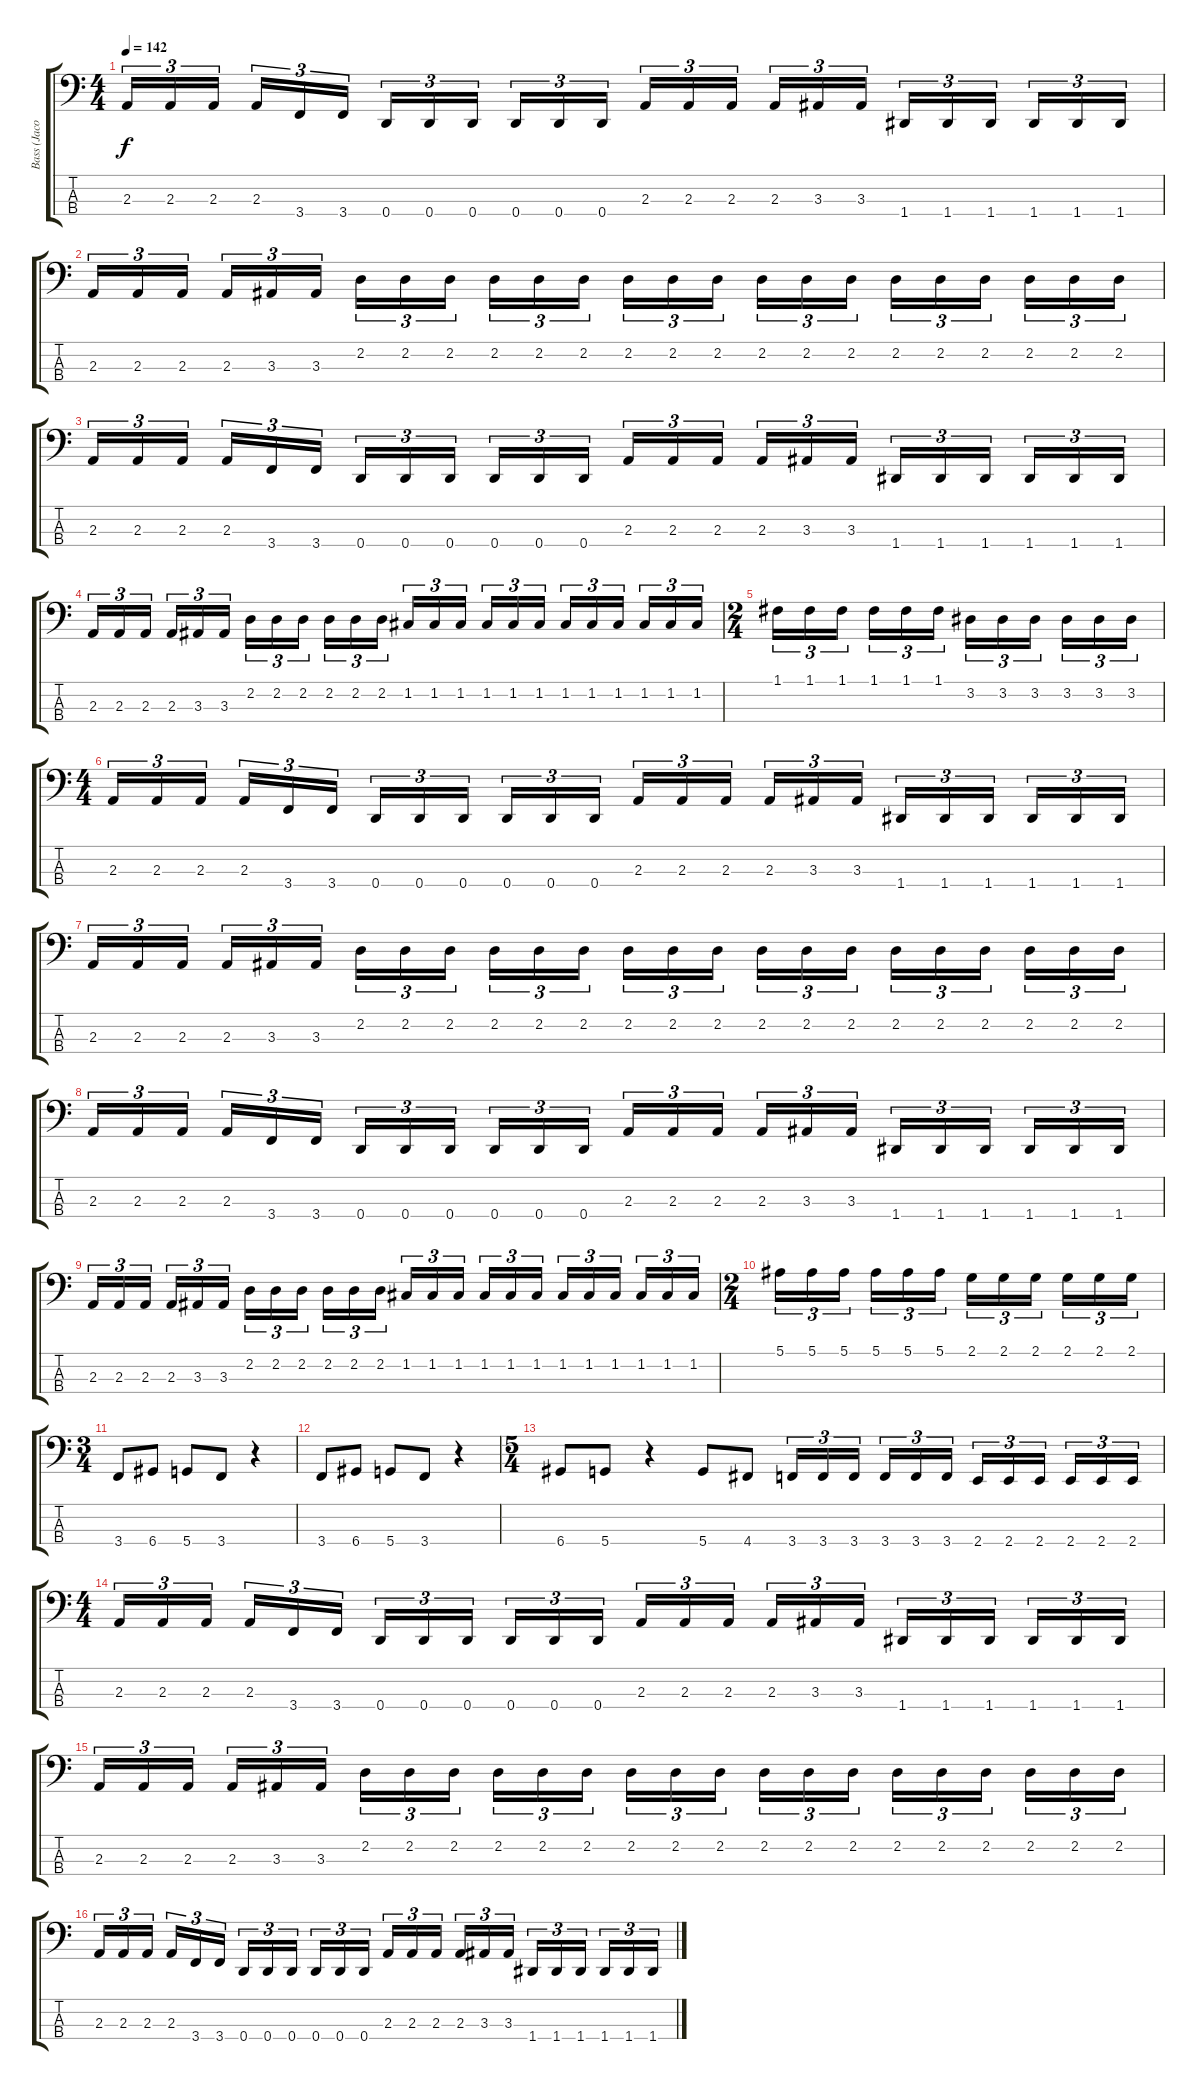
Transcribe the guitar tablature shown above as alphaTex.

\track ("Bass (Jacoby)" "Bass (Jaco") {instrument electricbasspick}
\staff {score tabs}
\tuning (F2 C2 G1 D1) {hide}
\ts (4 4)
\tempo 142
\clef f4
\ks c
2.3.16{tu (3 2) dy f instrument electricbasspick} 2.3.16{tu (3 2)} 2.3.16{tu (3 2)} 2.3.16{tu (3 2)} 3.4.16{tu (3 2)} 3.4.16{tu (3 2)} 0.4.16{tu (3 2)} 0.4.16{tu (3 2)} 0.4.16{tu (3 2)} 0.4.16{tu (3 2)} 0.4.16{tu (3 2)} 0.4.16{tu (3 2)} 2.3.16{tu (3 2)} 2.3.16{tu (3 2)} 2.3.16{tu (3 2)} 2.3.16{tu (3 2)} 3.3.16{tu (3 2)} 3.3.16{tu (3 2)} 1.4.16{tu (3 2)} 1.4.16{tu (3 2)} 1.4.16{tu (3 2)} 1.4.16{tu (3 2)} 1.4.16{tu (3 2)} 1.4.16{tu (3 2)} |
2.3.16{tu (3 2)} 2.3.16{tu (3 2)} 2.3.16{tu (3 2)} 2.3.16{tu (3 2)} 3.3.16{tu (3 2)} 3.3.16{tu (3 2)} 2.2.16{tu (3 2)} 2.2.16{tu (3 2)} 2.2.16{tu (3 2)} 2.2.16{tu (3 2)} 2.2.16{tu (3 2)} 2.2.16{tu (3 2)} 2.2.16{tu (3 2)} 2.2.16{tu (3 2)} 2.2.16{tu (3 2)} 2.2.16{tu (3 2)} 2.2.16{tu (3 2)} 2.2.16{tu (3 2)} 2.2.16{tu (3 2)} 2.2.16{tu (3 2)} 2.2.16{tu (3 2)} 2.2.16{tu (3 2)} 2.2.16{tu (3 2)} 2.2.16{tu (3 2)} |
2.3.16{tu (3 2)} 2.3.16{tu (3 2)} 2.3.16{tu (3 2)} 2.3.16{tu (3 2)} 3.4.16{tu (3 2)} 3.4.16{tu (3 2)} 0.4.16{tu (3 2)} 0.4.16{tu (3 2)} 0.4.16{tu (3 2)} 0.4.16{tu (3 2)} 0.4.16{tu (3 2)} 0.4.16{tu (3 2)} 2.3.16{tu (3 2)} 2.3.16{tu (3 2)} 2.3.16{tu (3 2)} 2.3.16{tu (3 2)} 3.3.16{tu (3 2)} 3.3.16{tu (3 2)} 1.4.16{tu (3 2)} 1.4.16{tu (3 2)} 1.4.16{tu (3 2)} 1.4.16{tu (3 2)} 1.4.16{tu (3 2)} 1.4.16{tu (3 2)} |
2.3.16{tu (3 2)} 2.3.16{tu (3 2)} 2.3.16{tu (3 2)} 2.3.16{tu (3 2)} 3.3.16{tu (3 2)} 3.3.16{tu (3 2)} 2.2.16{tu (3 2)} 2.2.16{tu (3 2)} 2.2.16{tu (3 2)} 2.2.16{tu (3 2)} 2.2.16{tu (3 2)} 2.2.16{tu (3 2)} 1.2.16{tu (3 2)} 1.2.16{tu (3 2)} 1.2.16{tu (3 2)} 1.2.16{tu (3 2)} 1.2.16{tu (3 2)} 1.2.16{tu (3 2)} 1.2.16{tu (3 2)} 1.2.16{tu (3 2)} 1.2.16{tu (3 2)} 1.2.16{tu (3 2)} 1.2.16{tu (3 2)} 1.2.16{tu (3 2)} |
\ts (2 4)
1.1.16{tu (3 2)} 1.1.16{tu (3 2)} 1.1.16{tu (3 2)} 1.1.16{tu (3 2)} 1.1.16{tu (3 2)} 1.1.16{tu (3 2)} 3.2.16{tu (3 2)} 3.2.16{tu (3 2)} 3.2.16{tu (3 2)} 3.2.16{tu (3 2)} 3.2.16{tu (3 2)} 3.2.16{tu (3 2)} |
\ts (4 4)
2.3.16{tu (3 2)} 2.3.16{tu (3 2)} 2.3.16{tu (3 2)} 2.3.16{tu (3 2)} 3.4.16{tu (3 2)} 3.4.16{tu (3 2)} 0.4.16{tu (3 2)} 0.4.16{tu (3 2)} 0.4.16{tu (3 2)} 0.4.16{tu (3 2)} 0.4.16{tu (3 2)} 0.4.16{tu (3 2)} 2.3.16{tu (3 2)} 2.3.16{tu (3 2)} 2.3.16{tu (3 2)} 2.3.16{tu (3 2)} 3.3.16{tu (3 2)} 3.3.16{tu (3 2)} 1.4.16{tu (3 2)} 1.4.16{tu (3 2)} 1.4.16{tu (3 2)} 1.4.16{tu (3 2)} 1.4.16{tu (3 2)} 1.4.16{tu (3 2)} |
2.3.16{tu (3 2)} 2.3.16{tu (3 2)} 2.3.16{tu (3 2)} 2.3.16{tu (3 2)} 3.3.16{tu (3 2)} 3.3.16{tu (3 2)} 2.2.16{tu (3 2)} 2.2.16{tu (3 2)} 2.2.16{tu (3 2)} 2.2.16{tu (3 2)} 2.2.16{tu (3 2)} 2.2.16{tu (3 2)} 2.2.16{tu (3 2)} 2.2.16{tu (3 2)} 2.2.16{tu (3 2)} 2.2.16{tu (3 2)} 2.2.16{tu (3 2)} 2.2.16{tu (3 2)} 2.2.16{tu (3 2)} 2.2.16{tu (3 2)} 2.2.16{tu (3 2)} 2.2.16{tu (3 2)} 2.2.16{tu (3 2)} 2.2.16{tu (3 2)} |
2.3.16{tu (3 2)} 2.3.16{tu (3 2)} 2.3.16{tu (3 2)} 2.3.16{tu (3 2)} 3.4.16{tu (3 2)} 3.4.16{tu (3 2)} 0.4.16{tu (3 2)} 0.4.16{tu (3 2)} 0.4.16{tu (3 2)} 0.4.16{tu (3 2)} 0.4.16{tu (3 2)} 0.4.16{tu (3 2)} 2.3.16{tu (3 2)} 2.3.16{tu (3 2)} 2.3.16{tu (3 2)} 2.3.16{tu (3 2)} 3.3.16{tu (3 2)} 3.3.16{tu (3 2)} 1.4.16{tu (3 2)} 1.4.16{tu (3 2)} 1.4.16{tu (3 2)} 1.4.16{tu (3 2)} 1.4.16{tu (3 2)} 1.4.16{tu (3 2)} |
2.3.16{tu (3 2)} 2.3.16{tu (3 2)} 2.3.16{tu (3 2)} 2.3.16{tu (3 2)} 3.3.16{tu (3 2)} 3.3.16{tu (3 2)} 2.2.16{tu (3 2)} 2.2.16{tu (3 2)} 2.2.16{tu (3 2)} 2.2.16{tu (3 2)} 2.2.16{tu (3 2)} 2.2.16{tu (3 2)} 1.2.16{tu (3 2)} 1.2.16{tu (3 2)} 1.2.16{tu (3 2)} 1.2.16{tu (3 2)} 1.2.16{tu (3 2)} 1.2.16{tu (3 2)} 1.2.16{tu (3 2)} 1.2.16{tu (3 2)} 1.2.16{tu (3 2)} 1.2.16{tu (3 2)} 1.2.16{tu (3 2)} 1.2.16{tu (3 2)} |
\ts (2 4)
5.1.16{tu (3 2)} 5.1.16{tu (3 2)} 5.1.16{tu (3 2)} 5.1.16{tu (3 2)} 5.1.16{tu (3 2)} 5.1.16{tu (3 2)} 2.1.16{tu (3 2)} 2.1.16{tu (3 2)} 2.1.16{tu (3 2)} 2.1.16{tu (3 2)} 2.1.16{tu (3 2)} 2.1.16{tu (3 2)} |
\ts (3 4)
3.4.8 6.4.8 5.4.8 3.4.8 r.4 |
3.4.8 6.4.8 5.4.8 3.4.8 r.4 |
\ts (5 4)
6.4.8 5.4.8 r.4 5.4.8 4.4.8 3.4.16{tu (3 2)} 3.4.16{tu (3 2)} 3.4.16{tu (3 2)} 3.4.16{tu (3 2)} 3.4.16{tu (3 2)} 3.4.16{tu (3 2)} 2.4.16{tu (3 2)} 2.4.16{tu (3 2)} 2.4.16{tu (3 2)} 2.4.16{tu (3 2)} 2.4.16{tu (3 2)} 2.4.16{tu (3 2)} |
\ts (4 4)
2.3.16{tu (3 2)} 2.3.16{tu (3 2)} 2.3.16{tu (3 2)} 2.3.16{tu (3 2)} 3.4.16{tu (3 2)} 3.4.16{tu (3 2)} 0.4.16{tu (3 2)} 0.4.16{tu (3 2)} 0.4.16{tu (3 2)} 0.4.16{tu (3 2)} 0.4.16{tu (3 2)} 0.4.16{tu (3 2)} 2.3.16{tu (3 2)} 2.3.16{tu (3 2)} 2.3.16{tu (3 2)} 2.3.16{tu (3 2)} 3.3.16{tu (3 2)} 3.3.16{tu (3 2)} 1.4.16{tu (3 2)} 1.4.16{tu (3 2)} 1.4.16{tu (3 2)} 1.4.16{tu (3 2)} 1.4.16{tu (3 2)} 1.4.16{tu (3 2)} |
2.3.16{tu (3 2)} 2.3.16{tu (3 2)} 2.3.16{tu (3 2)} 2.3.16{tu (3 2)} 3.3.16{tu (3 2)} 3.3.16{tu (3 2)} 2.2.16{tu (3 2)} 2.2.16{tu (3 2)} 2.2.16{tu (3 2)} 2.2.16{tu (3 2)} 2.2.16{tu (3 2)} 2.2.16{tu (3 2)} 2.2.16{tu (3 2)} 2.2.16{tu (3 2)} 2.2.16{tu (3 2)} 2.2.16{tu (3 2)} 2.2.16{tu (3 2)} 2.2.16{tu (3 2)} 2.2.16{tu (3 2)} 2.2.16{tu (3 2)} 2.2.16{tu (3 2)} 2.2.16{tu (3 2)} 2.2.16{tu (3 2)} 2.2.16{tu (3 2)} |
2.3.16{tu (3 2)} 2.3.16{tu (3 2)} 2.3.16{tu (3 2)} 2.3.16{tu (3 2)} 3.4.16{tu (3 2)} 3.4.16{tu (3 2)} 0.4.16{tu (3 2)} 0.4.16{tu (3 2)} 0.4.16{tu (3 2)} 0.4.16{tu (3 2)} 0.4.16{tu (3 2)} 0.4.16{tu (3 2)} 2.3.16{tu (3 2)} 2.3.16{tu (3 2)} 2.3.16{tu (3 2)} 2.3.16{tu (3 2)} 3.3.16{tu (3 2)} 3.3.16{tu (3 2)} 1.4.16{tu (3 2)} 1.4.16{tu (3 2)} 1.4.16{tu (3 2)} 1.4.16{tu (3 2)} 1.4.16{tu (3 2)} 1.4.16{tu (3 2)}
